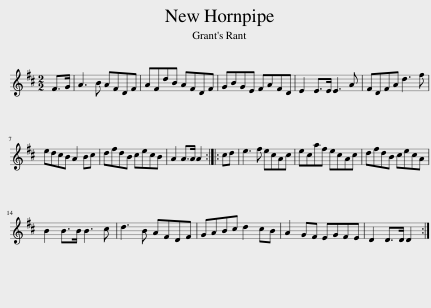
X:1
L:1/8
M:2/2
I:linebreak $
K:D
V:1 treble
V:1
 F>G | A3 B AFDF | AFdB AFDF | GBGE FAFD | E2 E>E E3 A | %5
 FDFA d3 f |$ edcB A2 Bc | dfdB cecB | A2 A>A A2 :: cd | %10
 e3 f ecAc | ecaf ecAc | dfdB cecA |$ B2 B>B B3 c | d3 B AFDF | %15
 GABc d2 cB | A2 GF EGFE | D2 D>D D2 :| %18
